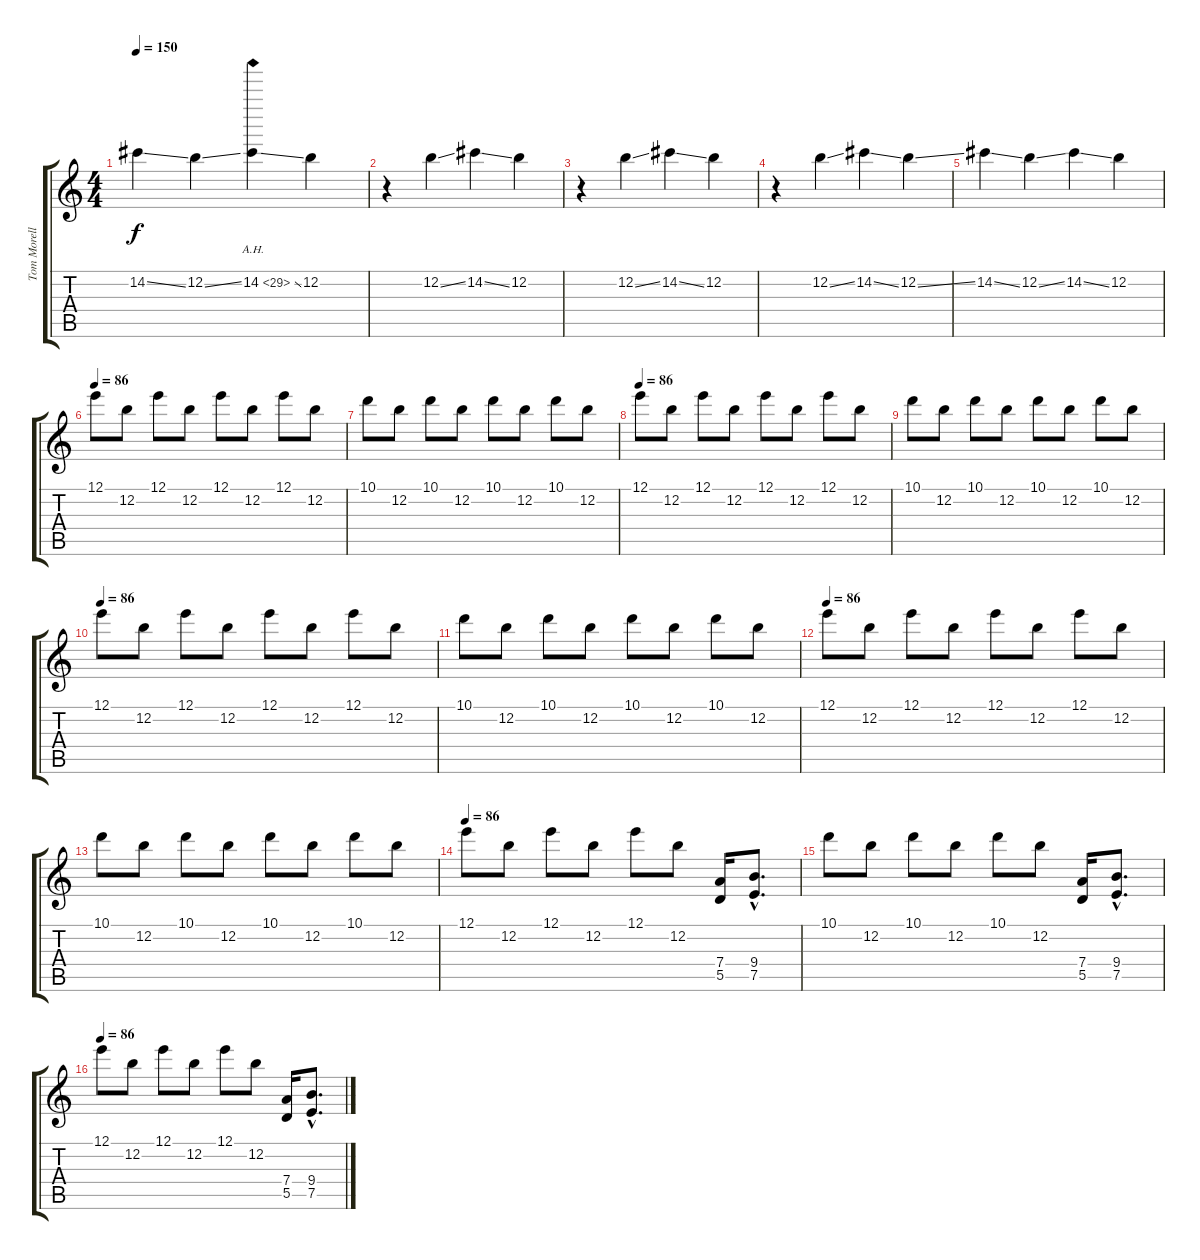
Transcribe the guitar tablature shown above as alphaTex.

\track ("Tom Morello" "Tom Morell") {instrument overdrivenguitar}
\staff {score tabs}
\tuning (E4 B3 G3 D3 A2 B1) {hide}
\ts (4 4)
\tempo 150
\clef g2
\ks c
14.2{ss}.4{dy f} 12.2{ss}.4 14.2{ah 15 ss}.4 12.2.4 |
r.4 12.2{ss}.4 14.2{ss}.4 12.2.4 |
r.4 12.2{ss}.4 14.2{ss}.4 12.2.4 |
r.4 12.2{ss}.4 14.2{ss}.4 12.2{ss}.4 |
14.2{ss}.4 12.2{ss}.4 14.2{ss}.4 12.2.4 |
\tempo 86
12.1.8 12.2.8 12.1.8 12.2.8 12.1.8 12.2.8 12.1.8 12.2.8 |
10.1.8 12.2.8 10.1.8 12.2.8 10.1.8 12.2.8 10.1.8 12.2.8 |
\tempo 86
12.1.8 12.2.8 12.1.8 12.2.8 12.1.8 12.2.8 12.1.8 12.2.8 |
10.1.8 12.2.8 10.1.8 12.2.8 10.1.8 12.2.8 10.1.8 12.2.8 |
\tempo 86
12.1.8 12.2.8 12.1.8 12.2.8 12.1.8 12.2.8 12.1.8 12.2.8 |
10.1.8 12.2.8 10.1.8 12.2.8 10.1.8 12.2.8 10.1.8 12.2.8 |
\tempo 86
12.1.8 12.2.8 12.1.8 12.2.8 12.1.8 12.2.8 12.1.8 12.2.8 |
10.1.8 12.2.8 10.1.8 12.2.8 10.1.8 12.2.8 10.1.8 12.2.8 |
\tempo 86
12.1.8 12.2.8 12.1.8 12.2.8 12.1.8 12.2.8 (7.4 5.5).16 (9.4{hac} 7.5{hac}).8{d} |
10.1.8 12.2.8 10.1.8 12.2.8 10.1.8 12.2.8 (7.4 5.5).16 (9.4{hac} 7.5{hac}).8{d} |
\tempo 86
12.1.8 12.2.8 12.1.8 12.2.8 12.1.8 12.2.8 (7.4 5.5).16 (9.4{hac} 7.5{hac}).8{d}
